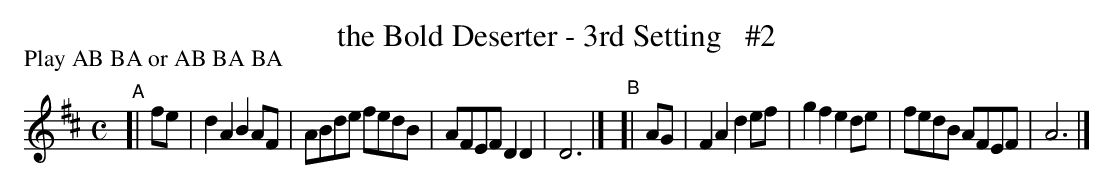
X:1
T: the Bold Deserter - 3rd Setting   #2
P: Play AB BA or AB BA BA
M: C
L: 1/8
K: D
"^A"[| fe | d2A2 B2AF | ABde fedB | AFEF D2D2 | D6 |]\
"^B"[| AG | F2A2 d2ef | g2f2 e2de | fedB AFEF | A6 |]
